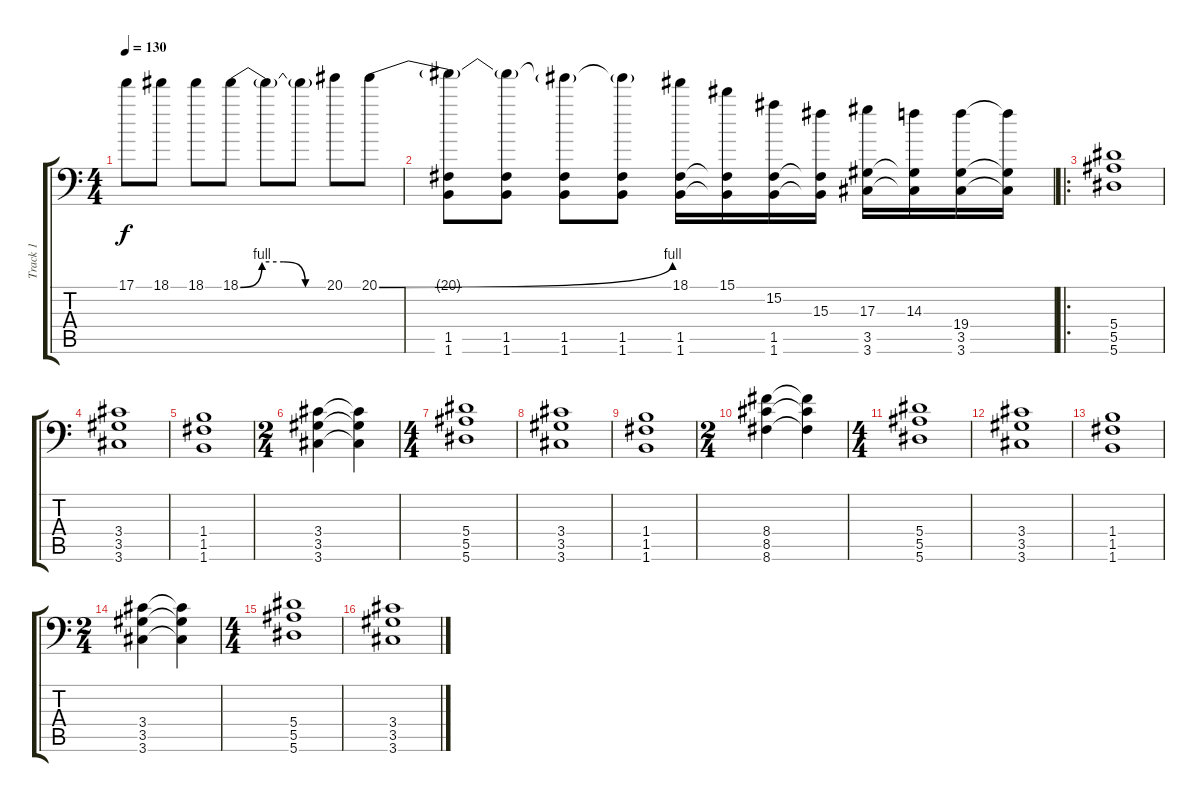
\track ("Track 1" "Track 1") {instrument overdrivenguitar}
\staff {score tabs}
\tuning (C4 G3 Eb3 Bb2 F2 Bb1) {hide}
\ts (4 4)
\tempo 130
\clef f4
\ks c
17.1.8{dy f} 18.1.8 18.1.8 18.1{be (custom 0 0 15 4 30 4 45 0 60 0)}.8 18.1{t}.8 18.1{t}.8 20.1.8 20.1{be (bend 0 0 60 4)}.8 |
(20.1{t} 1.5 1.6).8 (20.1{t} 1.5 1.6).8 (20.1{t} 1.5 1.6).8 (20.1{t} 1.5 1.6).8 (18.1 1.5 1.6).16 (15.1 1.5{t} 1.6{t}).16 (15.2 1.5 1.6).16 (15.3 1.5{t} 1.6{t}).16 (17.3 3.5 3.6).16 (14.3 3.5{t} 3.6{t}).16 (19.4 3.5 3.6).16 (19.4{t} 3.5{t} 3.6{t}).16 |
\ro
(5.4 5.5 5.6).1 |
(3.4 3.5 3.6).1 |
(1.4 1.5 1.6).1 |
\ts (2 4)
(3.4 3.5 3.6).4 (3.4{t} 3.5{t} 3.6{t}).4 |
\ts (4 4)
(5.4 5.5 5.6).1 |
(3.4 3.5 3.6).1 |
(1.4 1.5 1.6).1 |
\ts (2 4)
(8.4 8.5 8.6).4 (8.4{t} 8.5{t} 8.6{t}).4 |
\ts (4 4)
(5.4 5.5 5.6).1 |
(3.4 3.5 3.6).1 |
(1.4 1.5 1.6).1 |
\ts (2 4)
(3.4 3.5 3.6).4 (3.4{t} 3.5{t} 3.6{t}).4 |
\ts (4 4)
(5.4 5.5 5.6).1 |
(3.4 3.5 3.6).1
